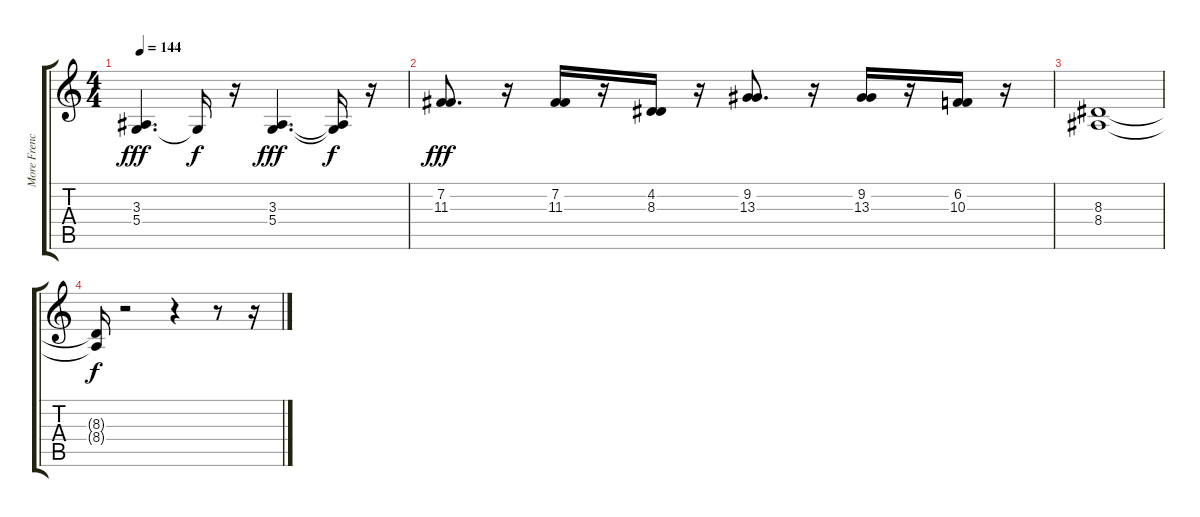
\track ("More French Hornage" "More Frenc") {instrument frenchhorn}
\staff {score tabs}
\tuning (E4 B3 G3 D3 A2 E2) {hide}
\ts (4 4)
\tempo 144
\clef g2
\ks c
(3.3 5.4).4{d dy fff} 5.4{t}.16{dy f} r.16 (3.3 5.4).4{d dy fff} (3.3{t} 5.4{t}).16{dy f} r.16 |
(7.2 11.3).8{d dy fff} r.16 (7.2 11.3).16 r.16 (4.2 8.3).16 r.16 (9.2 13.3).8{d} r.16 (9.2 13.3).16 r.16 (6.2 10.3).16 r.16 |
(8.3 8.4).1 |
(8.3{t} 8.4{t}).16{dy f} r.2 r.4 r.8 r.16
